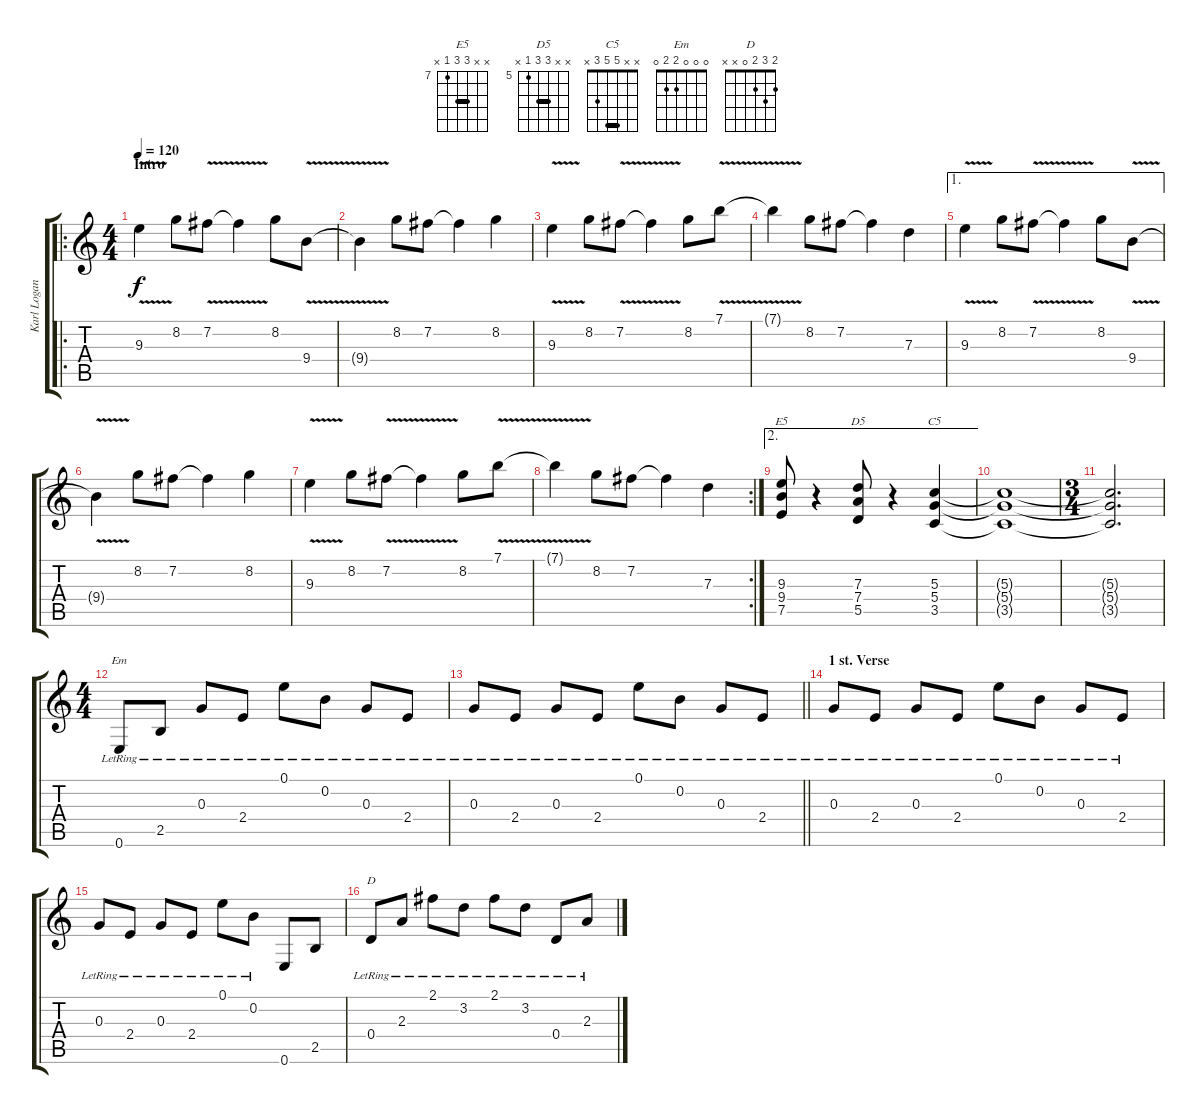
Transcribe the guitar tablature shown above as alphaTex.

\track ("Karl Logan " "Karl Logan") {instrument distortionguitar}
\staff {score tabs}
\tuning (E4 B3 G3 D3 A2 E2) {hide}
\chord ("E5" x x 9 9 7 x) {firstfret 7 barre 9}
\chord ("D5" x x 7 7 5 x) {firstfret 5 barre 7}
\chord ("C5" x x 5 5 3 x) {barre 5}
\chord ("Em" 0 0 0 2 2 0)
\chord ("D" 2 3 2 0 x x)
\ro
\ts (4 4)
\section ("" "Intro")
\tempo 120
\clef g2
\ks c
9.3{v}.4{dy f instrument distortionguitar} 8.2.8 7.2{v}.8 7.2{t}.4 8.2.8 9.4{v}.8 |
9.4{t}.4 8.2.8 7.2.8 7.2{t}.4 8.2.4 |
9.3{v}.4 8.2.8 7.2{v}.8 7.2{t}.4 8.2.8 7.1{v}.8 |
7.1{t}.4 8.2.8 7.2.8 7.2{t}.4 7.3.4 |
\ae 1
9.3{v}.4 8.2.8 7.2{v}.8 7.2{t}.4 8.2.8 9.4{v}.8 |
9.4{t}.4 8.2.8 7.2.8 7.2{t}.4 8.2.4 |
9.3{v}.4 8.2.8 7.2{v}.8 7.2{t}.4 8.2.8 7.1{v}.8 |
\rc 2
7.1{t}.4 8.2.8 7.2.8 7.2{t}.4 7.3.4 |
\ae 2
(9.3 9.4 7.5).8{ch "E5"} r.4 (7.3 7.4 5.5).8{ch "D5"} r.4 (5.3 5.4 3.5).4{ch "C5"} |
(5.3{t} 5.4{t} 3.5{t}).1 |
\ts (3 4)
(5.3{t} 5.4{t} 3.5{t}).2{d} |
\ts (4 4)
0.6{lr}.8{ch "Em" instrument electricguitarjazz} 2.5{lr}.8 0.3{lr}.8 2.4{lr}.8 0.1{lr}.8 0.2{lr}.8 0.3{lr}.8 2.4{lr}.8 |
\barLineRight lightlight
0.3{lr}.8 2.4{lr}.8 0.3{lr}.8 2.4{lr}.8 0.1{lr}.8 0.2{lr}.8 0.3{lr}.8 2.4{lr}.8 |
\section ("" "1 st. Verse")
0.3{lr}.8 2.4{lr}.8 0.3{lr}.8 2.4{lr}.8 0.1{lr}.8 0.2{lr}.8 0.3{lr}.8 2.4{lr}.8 |
0.3{lr}.8 2.4{lr}.8 0.3{lr}.8 2.4{lr}.8 0.1{lr}.8 0.2{lr}.8 0.6.8 2.5.8 |
0.4{lr}.8{ch "D"} 2.3{lr}.8 2.1{lr}.8 3.2{lr}.8 2.1{lr}.8 3.2{lr}.8 0.4{lr}.8 2.3{lr}.8
